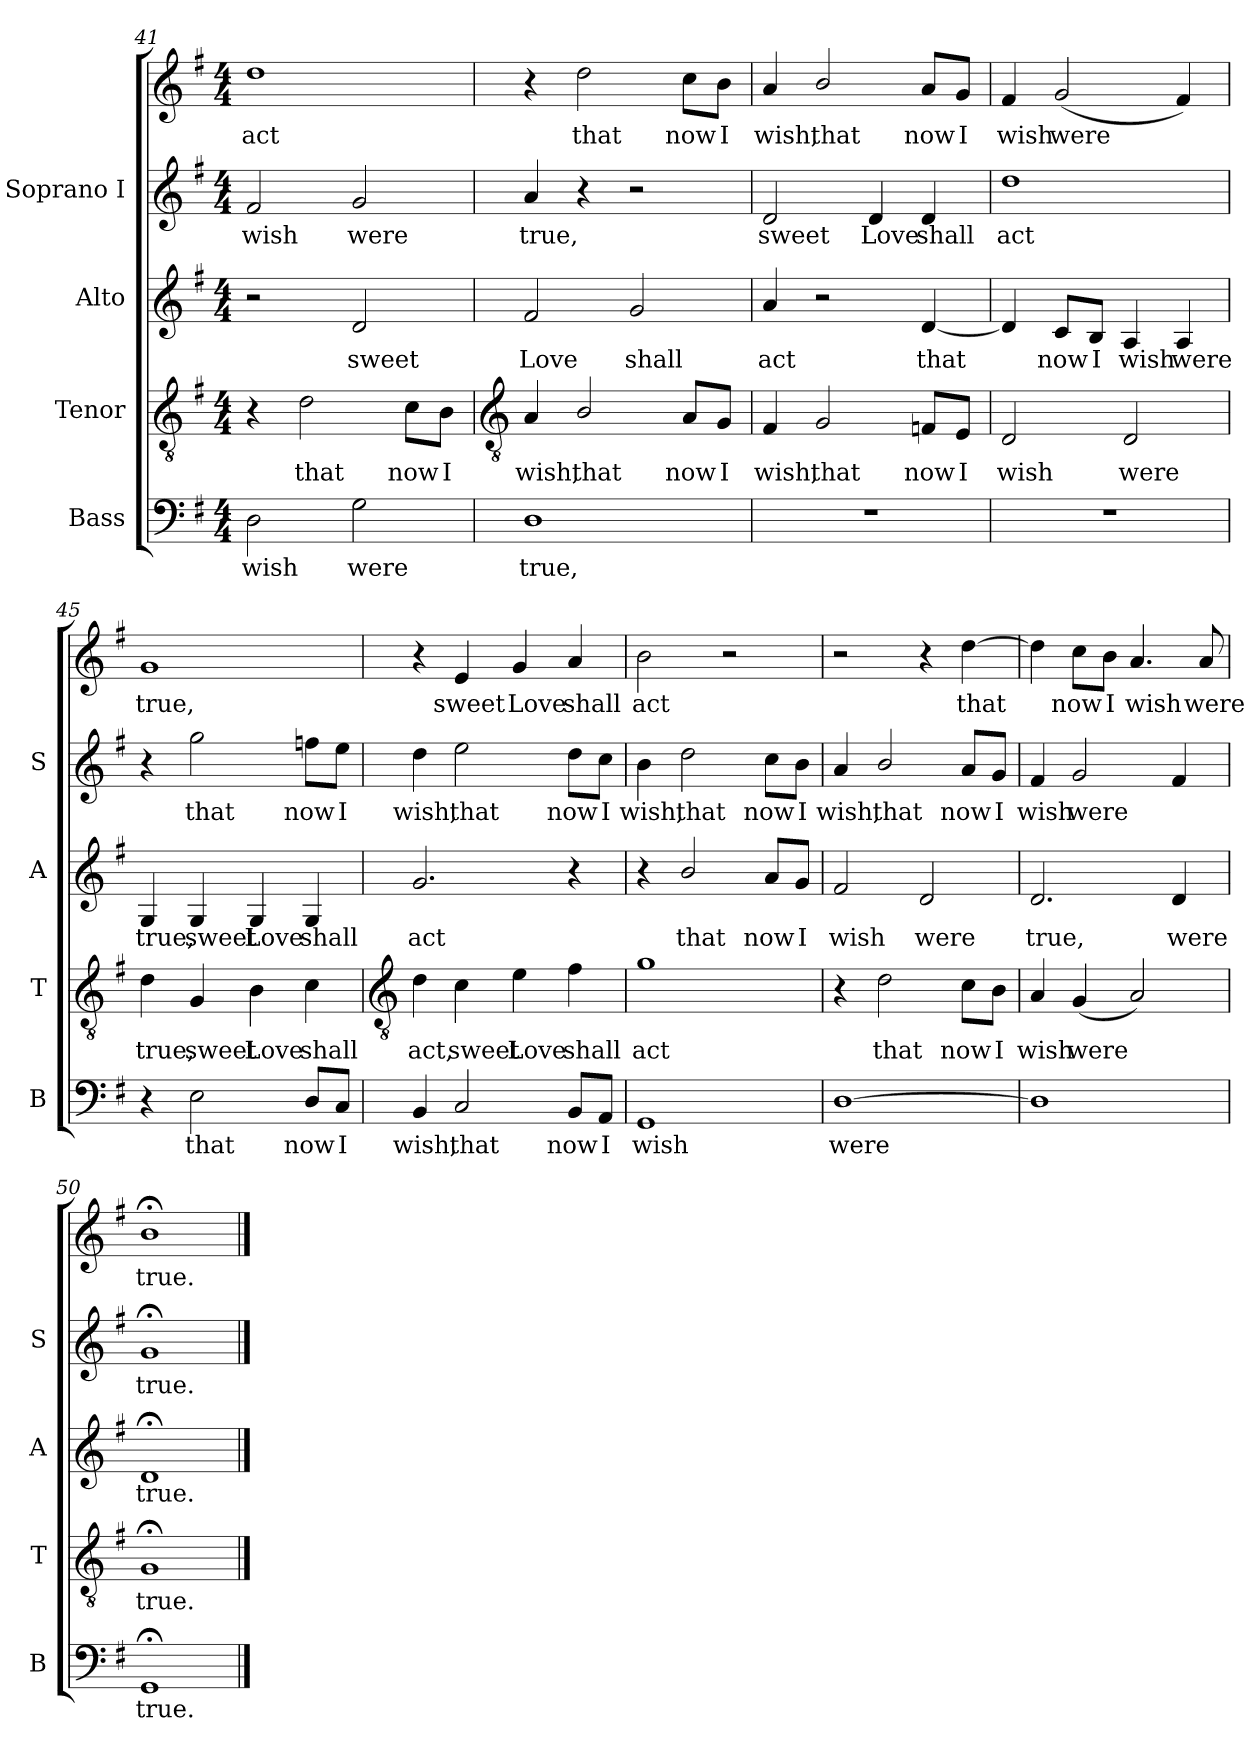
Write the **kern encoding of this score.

**kern	**text	**kern	**text	**kern	**text	**kern	**text	**kern	**text
*part4	*part4	*part3	*part3	*part2	*part2	*part1	*part1	*part1	*part1
*staff5	*staff5	*staff4	*staff4	*staff3	*staff3	*staff2	*staff2	*staff1	*staff1
*I"Bass	*	*I"Tenor	*	*I"Alto	*	*I"Soprano I	*	*	*
*I'B	*	*I'T	*	*I'A	*	*I'S	*	*	*
*clefF4	*	*clefGv2	*	*clefG2	*	*clefG2	*	*clefG2	*
*k[f#]	*	*k[f#]	*	*k[f#]	*	*k[f#]	*	*k[f#]	*
*G:	*	*G:	*	*G:	*	*G:	*	*G:	*
*M4/4	*	*M4/4	*	*M4/4	*	*M4/4	*	*M4/4	*
=41	=41	=41	=41	=41	=41	=41	=41	=41	=41
!	!LO:LY:b	!	!	!	!	!	!LO:LY:b	!	!LO:LY:b
2D	wish	4r	.	2r	.	2f#	wish	1dd	act
!	!	!	!LO:LY:b	!	!	!	!	!	!
.	.	2d	that	.	.	.	.	.	.
!	!LO:LY:b	!	!	!	!LO:LY:b	!	!LO:LY:b	!	!
2G	were	.	.	2d	sweet	2g	were	.	.
!	!	!	!LO:LY:b	!	!	!	!	!	!
.	.	8c\L	now	.	.	.	.	.	.
!	!	!	!LO:LY:b	!	!	!	!	!	!
.	.	8B\J	I	.	.	.	.	.	.
!!LO:LB:g=z
=42	=42	=42	=42	=42	=42	=42	=42	=42	=42
*	*	*clefGv2	*	*	*	*	*	*	*
!	!LO:LY:b	!	!LO:LY:b	!	!LO:LY:b	!	!LO:LY:b	!	!
1D	true,	4A	wish,	2f#	Love	4a	true,	4r	.
!	!	!	!LO:LY:b	!	!	!	!	!	!LO:LY:b
.	.	2B/	that	.	.	4r	.	2dd	that
!	!	!	!	!	!LO:LY:b	!	!	!	!
.	.	.	.	2g	shall	2r	.	.	.
!	!	!	!LO:LY:b	!	!	!	!	!	!LO:LY:b
.	.	8A/L	now	.	.	.	.	8cc\L	now
!	!	!	!LO:LY:b	!	!	!	!	!	!LO:LY:b
.	.	8G/J	I	.	.	.	.	8b\J	I
=43	=43	=43	=43	=43	=43	=43	=43	=43	=43
!	!	!	!LO:LY:b	!	!LO:LY:b	!	!LO:LY:b	!	!LO:LY:b
1r	.	4F#	wish,	4a	act	2d	sweet	4a	wish,
!	!	!	!LO:LY:b	!	!	!	!	!	!LO:LY:b
.	.	2G	that	2r	.	.	.	2b/	that
!	!	!	!	!	!	!	!LO:LY:b	!	!
.	.	.	.	.	.	4d	Love	.	.
!	!	!	!LO:LY:b	!	!LO:LY:b	!	!LO:LY:b	!	!LO:LY:b
.	.	8Fn/L	now	[4d	that	4d	shall	8a/L	now
!	!	!	!LO:LY:b	!	!	!	!	!	!LO:LY:b
.	.	8E/J	I	.	.	.	.	8g/J	I
=44	=44	=44	=44	=44	=44	=44	=44	=44	=44
!	!	!	!LO:LY:b	!	!	!	!LO:LY:b	!	!LO:LY:b
1r	.	2D	wish	4d]	.	1dd	act	4f#	wish
!	!	!	!	!	!LO:LY:b	!	!	!	!LO:LY:b
.	.	.	.	8c/L	now	.	.	(<2g	were
!	!	!	!	!	!LO:LY:b	!	!	!	!
.	.	.	.	8B/J	I	.	.	.	.
!	!	!	!LO:LY:b	!	!LO:LY:b	!	!	!	!
.	.	2D	were	4A	wish	.	.	.	.
!	!	!	!	!	!LO:LY:b	!	!	!	!
.	.	.	.	4A	were	.	.	4f#)	.
=45	=45	=45	=45	=45	=45	=45	=45	=45	=45
!	!	!	!LO:LY:b	!	!LO:LY:b	!	!	!	!LO:LY:b
4r	.	4d	true,	4G	true,	4r	.	1g	true,
!	!LO:LY:b	!	!LO:LY:b	!	!LO:LY:b	!	!LO:LY:b	!	!
2E	that	4G	sweet	4G	sweet	2gg	that	.	.
!	!	!	!LO:LY:b	!	!LO:LY:b	!	!	!	!
.	.	4B	Love	4G	Love	.	.	.	.
!	!LO:LY:b	!	!LO:LY:b	!	!LO:LY:b	!	!LO:LY:b	!	!
8D/L	now	4c	shall	4G	shall	8ffn\L	now	.	.
!	!LO:LY:b	!	!	!	!	!	!LO:LY:b	!	!
8C/J	I	.	.	.	.	8ee\J	I	.	.
!!LO:LB:g=z
=46	=46	=46	=46	=46	=46	=46	=46	=46	=46
*	*	*clefGv2	*	*	*	*	*	*	*
!	!LO:LY:b	!	!LO:LY:b	!	!LO:LY:b	!	!LO:LY:b	!	!
4BB	wish,	4d	act,	2.g	act	4dd	wish,	4r	.
!	!LO:LY:b	!	!LO:LY:b	!	!	!	!LO:LY:b	!	!LO:LY:b
2C	that	4c	sweet	.	.	2ee	that	4e	sweet
!	!	!	!LO:LY:b	!	!	!	!	!	!LO:LY:b
.	.	4e	Love	.	.	.	.	4g	Love
!	!LO:LY:b	!	!LO:LY:b	!	!	!	!LO:LY:b	!	!LO:LY:b
8BB/L	now	4f#	shall	4r	.	8dd\L	now	4a	shall
!	!LO:LY:b	!	!	!	!	!	!LO:LY:b	!	!
8AA/J	I	.	.	.	.	8cc\J	I	.	.
=47	=47	=47	=47	=47	=47	=47	=47	=47	=47
!	!LO:LY:b	!	!LO:LY:b	!	!	!	!LO:LY:b	!	!LO:LY:b
1GG	wish	1g	act	4r	.	4b	wish,	2b	act
!	!	!	!	!	!LO:LY:b	!	!LO:LY:b	!	!
.	.	.	.	2b/	that	2dd	that	.	.
.	.	.	.	.	.	.	.	2r	.
!	!	!	!	!	!LO:LY:b	!	!LO:LY:b	!	!
.	.	.	.	8a/L	now	8cc\L	now	.	.
!	!	!	!	!	!LO:LY:b	!	!LO:LY:b	!	!
.	.	.	.	8g/J	I	8b\J	I	.	.
=48	=48	=48	=48	=48	=48	=48	=48	=48	=48
!	!LO:LY:b	!	!	!	!LO:LY:b	!	!LO:LY:b	!	!
[1D	were	4r	.	2f#	wish	4a	wish,	2r	.
!	!	!	!LO:LY:b	!	!	!	!LO:LY:b	!	!
.	.	2d	that	.	.	2b/	that	.	.
!	!	!	!	!	!LO:LY:b	!	!	!	!
.	.	.	.	2d	were	.	.	4r	.
!	!	!	!LO:LY:b	!	!	!	!LO:LY:b	!	!LO:LY:b
.	.	8c\L	now	.	.	8a/L	now	[4dd	that
!	!	!	!LO:LY:b	!	!	!	!LO:LY:b	!	!
.	.	8B\J	I	.	.	8g/J	I	.	.
=49	=49	=49	=49	=49	=49	=49	=49	=49	=49
!	!	!	!LO:LY:b	!	!LO:LY:b	!	!LO:LY:b	!	!
1D]	.	4A	wish	2.d	true,	4f#	wish	4dd]	.
!	!	!	!LO:LY:b	!	!	!	!LO:LY:b	!	!LO:LY:b
.	.	(<4G	were	.	.	2g	were	8cc\L	now
!	!	!	!	!	!	!	!	!	!LO:LY:b
.	.	.	.	.	.	.	.	8b\J	I
!	!	!	!	!	!	!	!	!	!LO:LY:b
.	.	2A)	.	.	.	.	.	4.a	wish
!	!	!	!	!	!LO:LY:b	!	!	!	!
.	.	.	.	4d	were	4f#	.	.	.
!	!	!	!	!	!	!	!	!	!LO:LY:b
.	.	.	.	.	.	.	.	8a	were
=50	=50	=50	=50	=50	=50	=50	=50	=50	=50
!	!LO:LY:b	!	!LO:LY:b	!	!LO:LY:b	!	!LO:LY:b	!	!LO:LY:b
1GG;<	true.	1G;<	true.	1d;<	true.	1g;<	true.	1b;<	true.
==	==	==	==	==	==	==	==	==	==
*-	*-	*-	*-	*-	*-	*-	*-	*-	*-
